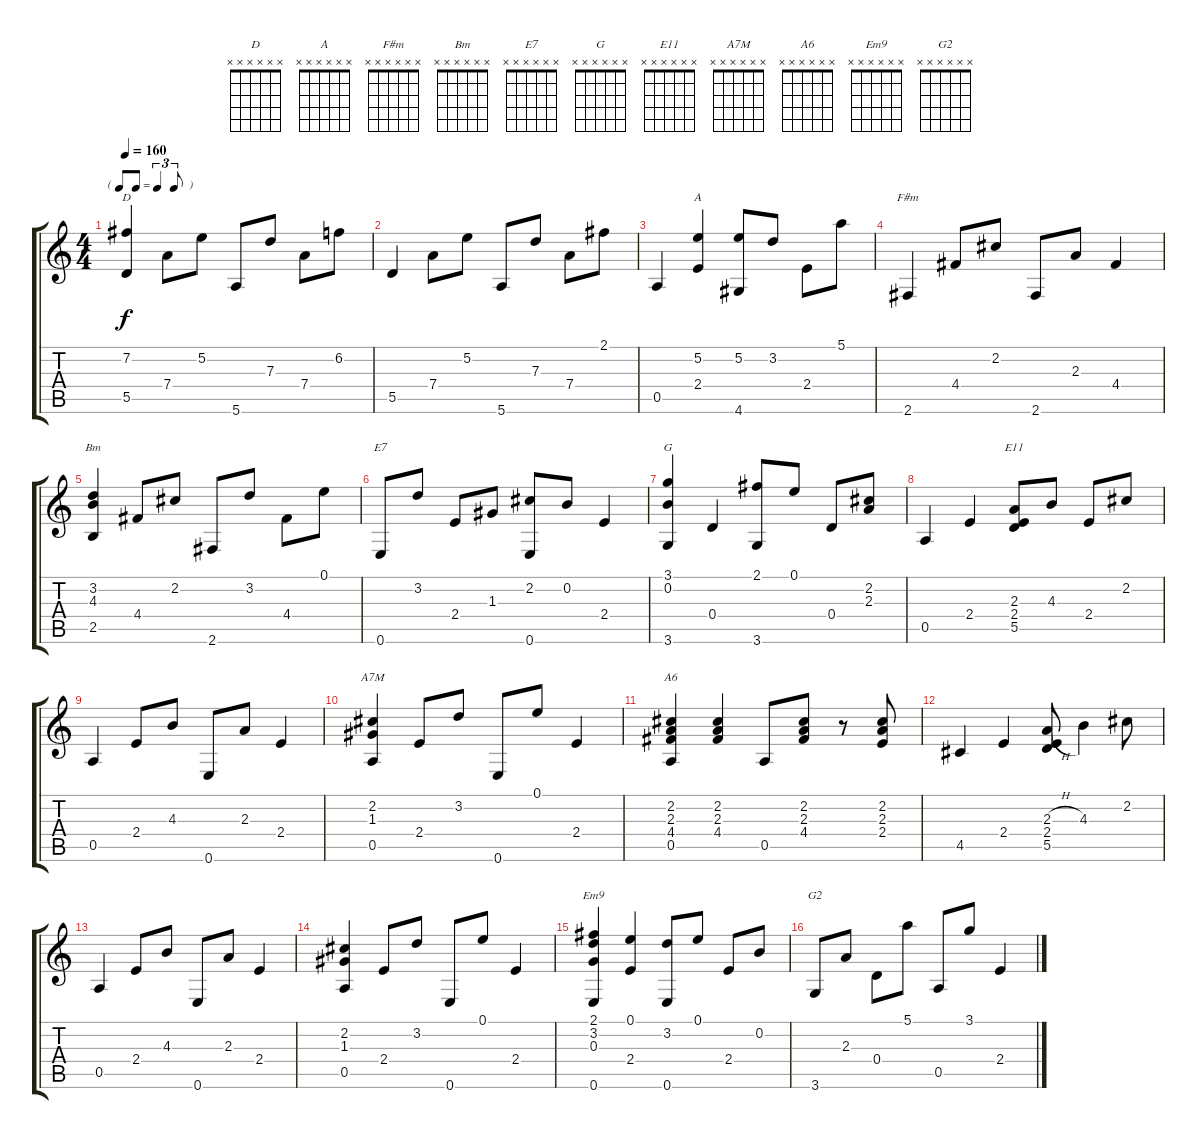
\track "" {instrument acousticguitarsteel}
\staff {score tabs}
\tuning (E4 B3 G3 D3 A2 E2) {hide}
\chord ("D" x x x x x x)
\chord ("A" x x x x x x)
\chord ("F#m" x x x x x x)
\chord ("Bm" x x x x x x)
\chord ("E7" x x x x x x)
\chord ("G" x x x x x x)
\chord ("E11" x x x x x x)
\chord ("A7M" x x x x x x)
\chord ("A6" x x x x x x)
\chord ("Em9" x x x x x x)
\chord ("G2" x x x x x x)
\ts (4 4)
\tf triplet8th
\tempo 160
\clef g2
\ks c
(7.2 5.5).4{ch "D" dy f} 7.4.8 5.2.8 5.6.8 7.3.8 7.4.8 6.2.8 |
5.5.4 7.4.8 5.2.8 5.6.8 7.3.8 7.4.8 2.1.8 |
0.5.4 (5.2 2.4).4{ch "A"} (5.2 4.6).8 3.2.8 2.4.8 5.1.8 |
2.6.4{ch "F#m"} 4.4.8 2.2.8 2.6.8 2.3.8 4.4.4 |
(3.2 4.3 2.5).4{ch "Bm"} 4.4.8 2.2.8 2.6.8 3.2.8 4.4.8 0.1.8 |
0.6.8{ch "E7"} 3.2.8 2.4.8 1.3.8 (2.2 0.6).8 0.2.8 2.4.4 |
(3.1 0.2 3.6).4{ch "G"} 0.4.4 (2.1 3.6).8 0.1.8 0.4.8 (2.2 2.3).8 |
0.5.4 2.4.4 (2.3 2.4 5.5).8{ch "E11"} 4.3.8 2.4.8 2.2.8 |
0.5.4 2.4.8 4.3.8 0.6.8 2.3.8 2.4.4 |
(2.2 1.3 0.5).4{ch "A7M"} 2.4.8 3.2.8 0.6.8 0.1.8 2.4.4 |
(2.2 2.3 4.4 0.5).4{ch "A6"} (2.2 2.3 4.4).4 0.5.8 (2.2 2.3 4.4).8 r.8 (2.2 2.3 2.4).8 |
4.5.4 2.4.4 (2.3{h} 2.4 5.5).8 4.3.4 2.2.8 |
0.5.4 2.4.8 4.3.8 0.6.8 2.3.8 2.4.4 |
(2.2 1.3 0.5).4 2.4.8 3.2.8 0.6.8 0.1.8 2.4.4 |
(2.1 3.2 0.3 0.6).4{ch "Em9"} (0.1 2.4).4 (3.2 0.6).8 0.1.8 2.4.8 0.2.8 |
3.6.8{ch "G2"} 2.3.8 0.4.8 5.1.8 0.5.8 3.1.8 2.4.4
